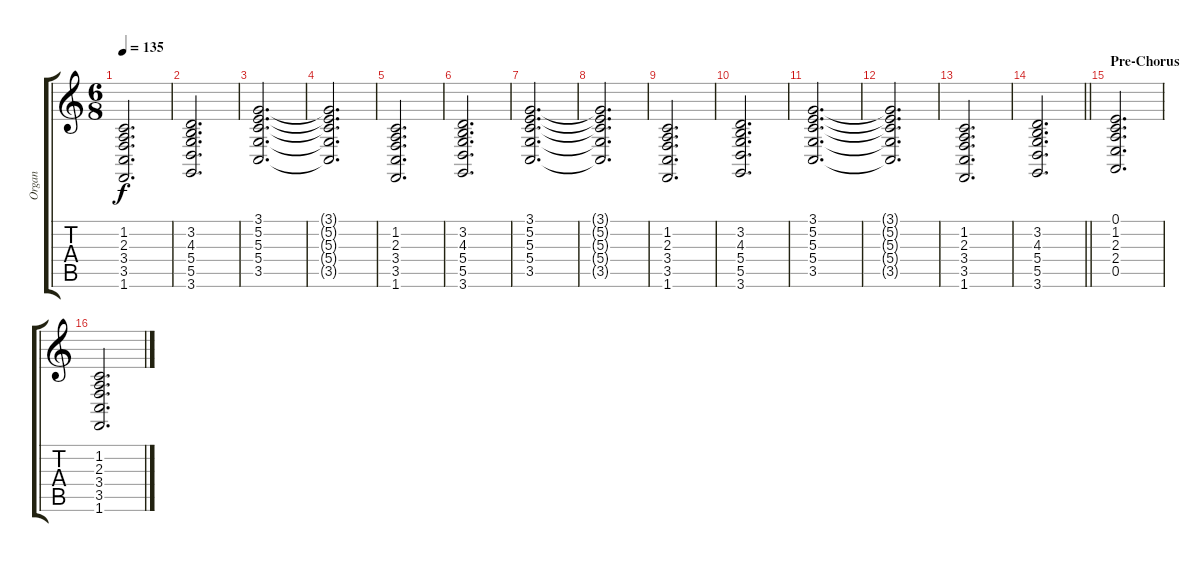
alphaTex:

\track ("Organ" "Organ") {instrument churchorgan}
\staff {score tabs}
\tuning (E4 B3 G3 D3 A2 E2) {hide}
\ts (6 8)
\tempo 135
\clef g2
\ks c
(1.2 2.3 3.4 3.5 1.6).2{d dy f} |
(3.2 4.3 5.4 5.5 3.6).2{d} |
(3.1 5.2 5.3 5.4 3.5).2{d} |
(3.1{t} 5.2{t} 5.3{t} 5.4{t} 3.5{t}).2{d} |
(1.2 2.3 3.4 3.5 1.6).2{d} |
(3.2 4.3 5.4 5.5 3.6).2{d} |
(3.1 5.2 5.3 5.4 3.5).2{d} |
(3.1{t} 5.2{t} 5.3{t} 5.4{t} 3.5{t}).2{d} |
(1.2 2.3 3.4 3.5 1.6).2{d} |
(3.2 4.3 5.4 5.5 3.6).2{d} |
(3.1 5.2 5.3 5.4 3.5).2{d} |
(3.1{t} 5.2{t} 5.3{t} 5.4{t} 3.5{t}).2{d} |
(1.2 2.3 3.4 3.5 1.6).2{d} |
\barLineRight lightlight
(3.2 4.3 5.4 5.5 3.6).2{d} |
\section ("" "Pre-Chorus")
(0.1 1.2 2.3 2.4 0.5).2{d} |
(1.2 2.3 3.4 3.5 1.6).2{d}
